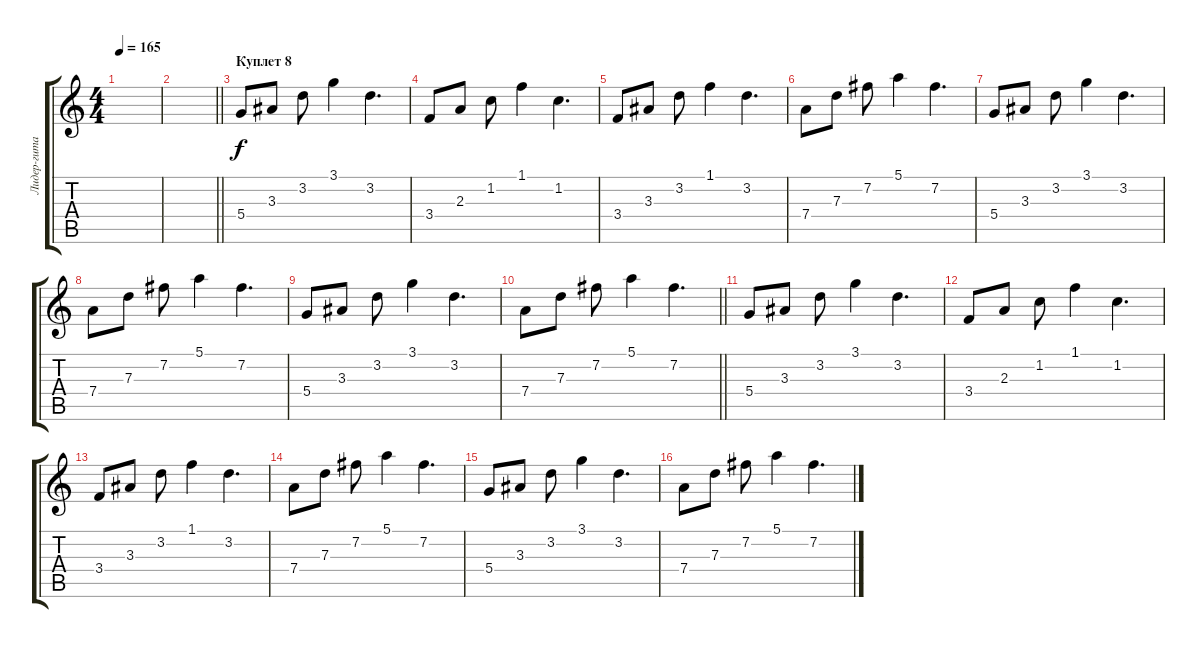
\track ("Лидер-гитара" "Лидер-гита") {instrument distortionguitar}
\staff {score tabs}
\tuning (E4 B3 G3 D3 A2 E2) {hide}
\ts (4 4)
\tempo 165
\clef g2
\ks c
|
\barLineRight lightlight
|
\section ("" "Куплет 8")
5.4.8 3.3.8 3.2.8 3.1.4 3.2.4{d} |
3.4.8 2.3.8 1.2.8 1.1.4 1.2.4{d} |
3.4.8 3.3.8 3.2.8 1.1.4 3.2.4{d} |
7.4.8 7.3.8 7.2.8 5.1.4 7.2.4{d} |
5.4.8 3.3.8 3.2.8 3.1.4 3.2.4{d} |
7.4.8 7.3.8 7.2.8 5.1.4 7.2.4{d} |
5.4.8 3.3.8 3.2.8 3.1.4 3.2.4{d} |
\barLineRight lightlight
7.4.8 7.3.8 7.2.8 5.1.4 7.2.4{d} |
5.4.8 3.3.8 3.2.8 3.1.4 3.2.4{d} |
3.4.8 2.3.8 1.2.8 1.1.4 1.2.4{d} |
3.4.8 3.3.8 3.2.8 1.1.4 3.2.4{d} |
7.4.8 7.3.8 7.2.8 5.1.4 7.2.4{d} |
5.4.8 3.3.8 3.2.8 3.1.4 3.2.4{d} |
7.4.8 7.3.8 7.2.8 5.1.4 7.2.4{d}
